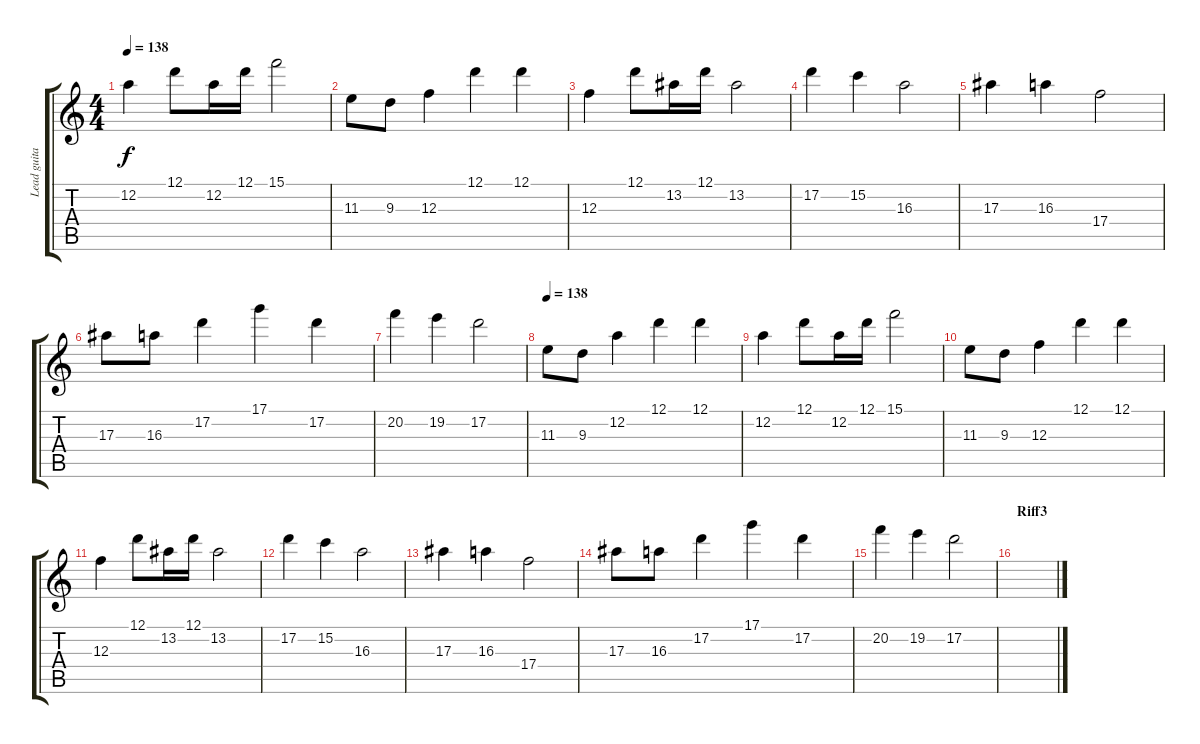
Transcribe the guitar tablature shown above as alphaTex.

\track ("Lead guitar 2" "Lead guita") {instrument overdrivenguitar}
\staff {score tabs}
\tuning (D4 A3 F3 C3 G2 D2) {hide}
\ts (4 4)
\tempo 138
\clef g2
\ks c
12.2.4{dy f} 12.1.8 12.2.16 12.1.16 15.1.2 |
11.3.8 9.3.8 12.3.4 12.1.4 12.1.4 |
12.3.4 12.1.8 13.2.16 12.1.16 13.2.2 |
17.2.4 15.2.4 16.3.2 |
17.3.4 16.3.4 17.4.2 |
17.3.8 16.3.8 17.2.4 17.1.4 17.2.4 |
20.2.4 19.2.4 17.2.2 |
\tempo 138
11.3.8{instrument overdrivenguitar} 9.3.8 12.2.4 12.1.4 12.1.4 |
12.2.4 12.1.8 12.2.16 12.1.16 15.1.2 |
11.3.8 9.3.8 12.3.4 12.1.4 12.1.4 |
12.3.4 12.1.8 13.2.16 12.1.16 13.2.2 |
17.2.4 15.2.4 16.3.2 |
17.3.4 16.3.4 17.4.2 |
17.3.8 16.3.8 17.2.4 17.1.4 17.2.4 |
20.2.4 19.2.4 17.2.2 |
\section ("" "Riff3")
